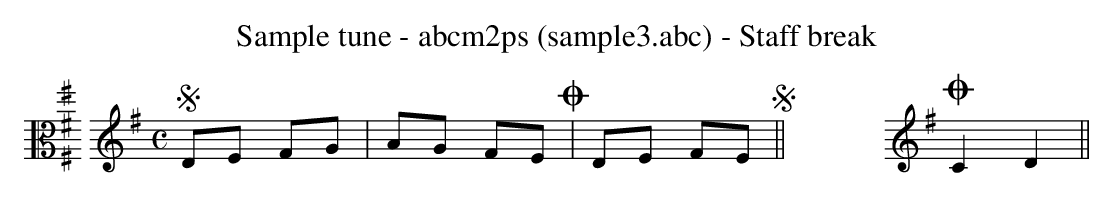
X:1
T:Sample tune - abcm2ps (sample3.abc) - Staff break
L:1/8
M:none
K:G ^F ^F, clef=C
[K:G clef=treble][M:C]SDE FG|AG !alcoda!FEO|DE FES||\
[K:G clef=treble]OC2D2||
